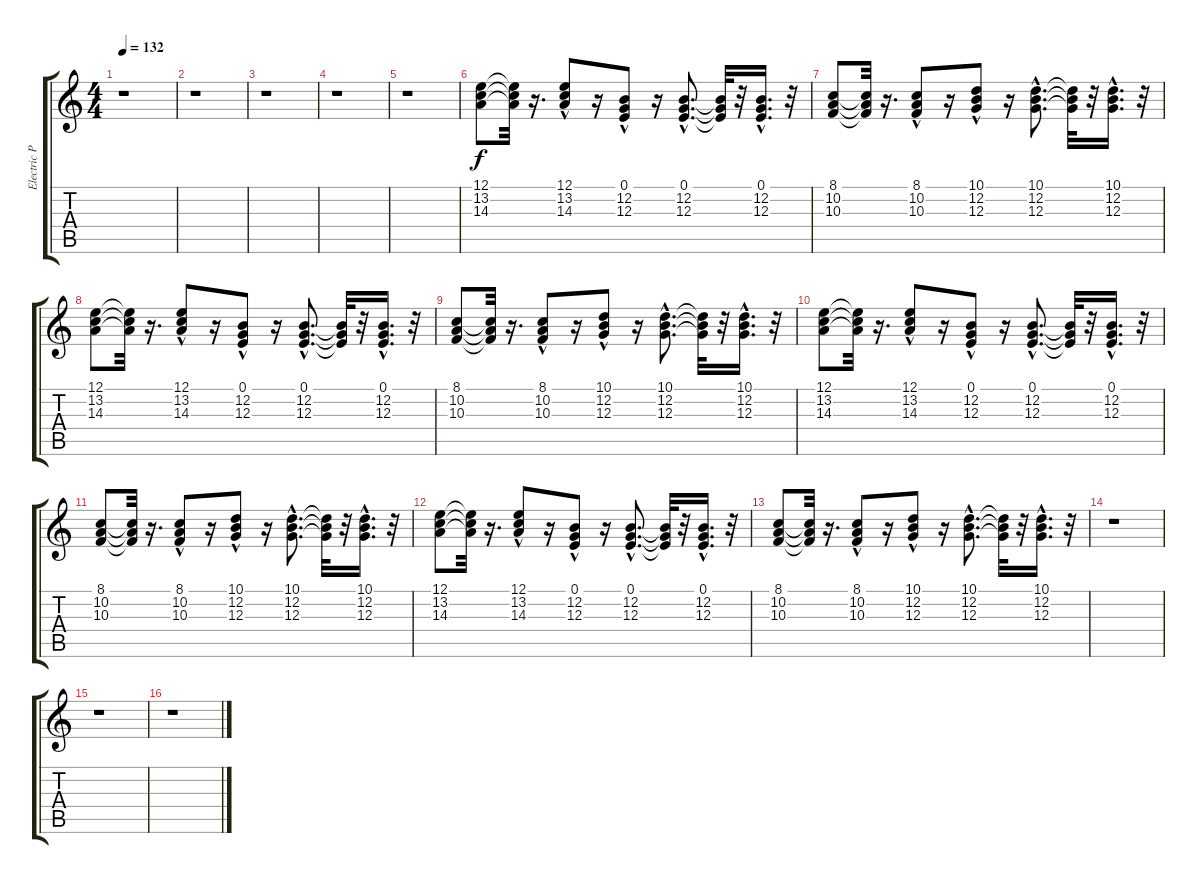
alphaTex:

\track ("Electric Piano" "Electric P") {instrument electricgrandpiano}
\staff {score tabs}
\tuning (E4 B3 G3 D3 A2 E2) {hide}
\ts (4 4)
\tempo 132
\clef g2
\ks c
r.1{dy f} |
r.1 |
r.1 |
r.1 |
r.1 |
(12.1 13.2 14.3).8 (12.1{t} 13.2{t} 14.3{t}).32 r.16{d} (12.1{hac} 13.2{hac} 14.3).8 r.16 (0.1{hac} 12.2 12.3{hac}).8 r.16 (0.1{hac} 12.2{hac} 12.3{hac}).8{d} (0.1{t} 12.2{t} 12.3{t}).32 r.32 (0.1 12.2{hac} 12.3).16{d} r.32 |
(8.1 10.2 10.3).8 (8.1{t} 10.2{t} 10.3{t}).32 r.16{d} (8.1{hac} 10.2{hac} 10.3).8 r.16 (10.1 12.2{hac} 12.3{hac}).8 r.16 (10.1{hac} 12.2{hac} 12.3{hac}).8{d} (10.1{t} 12.2{t} 12.3{t}).32 r.32 (10.1{hac} 12.2 12.3).16{d} r.32 |
(12.1 13.2 14.3).8 (12.1{t} 13.2{t} 14.3{t}).32 r.16{d} (12.1{hac} 13.2{hac} 14.3).8 r.16 (0.1{hac} 12.2 12.3{hac}).8 r.16 (0.1{hac} 12.2{hac} 12.3{hac}).8{d} (0.1{t} 12.2{t} 12.3{t}).32 r.32 (0.1 12.2{hac} 12.3).16{d} r.32 |
(8.1 10.2 10.3).8 (8.1{t} 10.2{t} 10.3{t}).32 r.16{d} (8.1{hac} 10.2{hac} 10.3).8 r.16 (10.1 12.2{hac} 12.3{hac}).8 r.16 (10.1{hac} 12.2{hac} 12.3{hac}).8{d} (10.1{t} 12.2{t} 12.3{t}).32 r.32 (10.1{hac} 12.2 12.3).16{d} r.32 |
(12.1 13.2 14.3).8 (12.1{t} 13.2{t} 14.3{t}).32 r.16{d} (12.1{hac} 13.2{hac} 14.3).8 r.16 (0.1{hac} 12.2 12.3{hac}).8 r.16 (0.1{hac} 12.2{hac} 12.3{hac}).8{d} (0.1{t} 12.2{t} 12.3{t}).32 r.32 (0.1 12.2{hac} 12.3).16{d} r.32 |
(8.1 10.2 10.3).8 (8.1{t} 10.2{t} 10.3{t}).32 r.16{d} (8.1{hac} 10.2{hac} 10.3).8 r.16 (10.1 12.2{hac} 12.3{hac}).8 r.16 (10.1{hac} 12.2{hac} 12.3{hac}).8{d} (10.1{t} 12.2{t} 12.3{t}).32 r.32 (10.1{hac} 12.2 12.3).16{d} r.32 |
(12.1 13.2 14.3).8 (12.1{t} 13.2{t} 14.3{t}).32 r.16{d} (12.1{hac} 13.2{hac} 14.3).8 r.16 (0.1{hac} 12.2 12.3{hac}).8 r.16 (0.1{hac} 12.2{hac} 12.3{hac}).8{d} (0.1{t} 12.2{t} 12.3{t}).32 r.32 (0.1 12.2{hac} 12.3).16{d} r.32 |
(8.1 10.2 10.3).8 (8.1{t} 10.2{t} 10.3{t}).32 r.16{d} (8.1{hac} 10.2{hac} 10.3).8 r.16 (10.1 12.2{hac} 12.3{hac}).8 r.16 (10.1{hac} 12.2{hac} 12.3{hac}).8{d} (10.1{t} 12.2{t} 12.3{t}).32 r.32 (10.1{hac} 12.2 12.3).16{d} r.32 |
r.1 |
r.1 |
r.1
